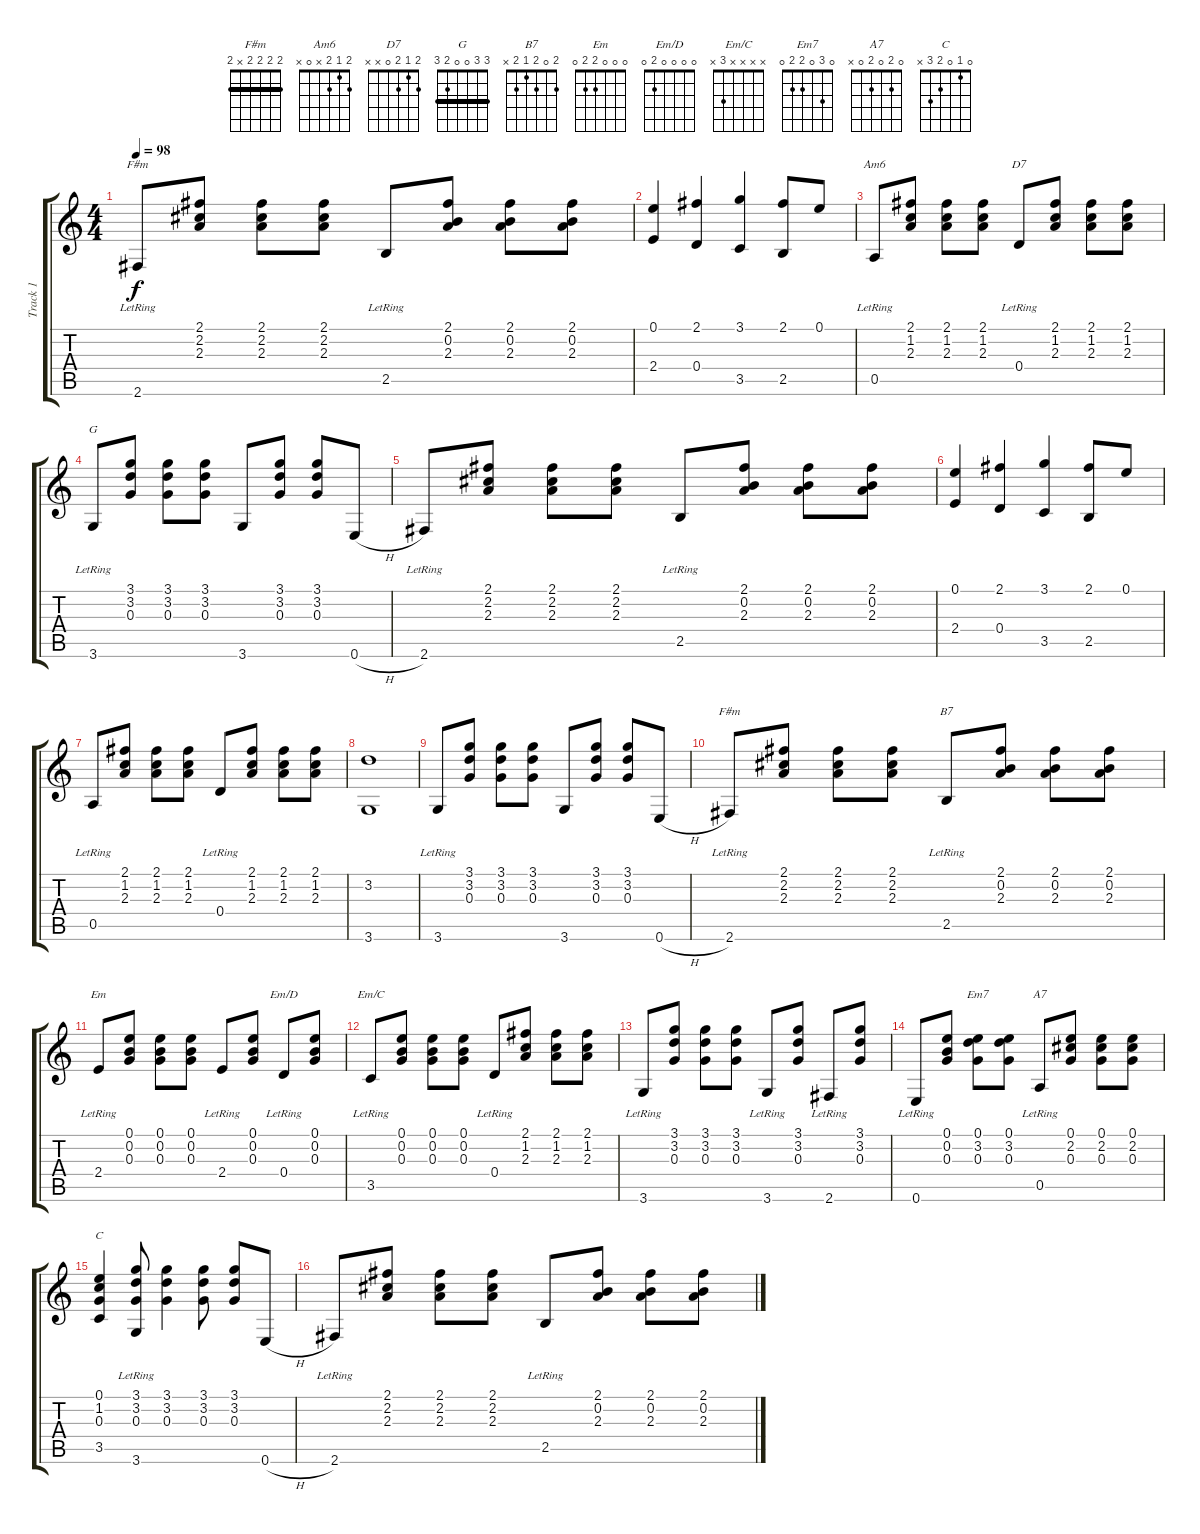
\track ("Track 1" "Track 1") {instrument acousticguitarsteel}
\staff {score tabs}
\tuning (E4 B3 G3 D3 A2 E2) {hide}
\chord ("F#m" 2 2 2 x x 2) {barre 2}
\chord ("Am6" 2 1 2 x 0 x)
\chord ("D7" 2 1 2 0 x x)
\chord ("G" 3 3 0 0 2 3) {barre 3}
\chord ("F#m" 2 2 2 2 x 2) {barre 2}
\chord ("B7" 2 0 2 1 2 x)
\chord ("Em" 0 0 0 2 2 0)
\chord ("Em/D" 0 0 0 0 2 0)
\chord ("Em/C" x x x x 3 x)
\chord ("Em7" 0 3 0 2 2 0)
\chord ("A7" 0 2 0 2 0 x)
\chord ("C" 0 1 0 2 3 x)
\ts (4 4)
\tempo 98
\clef g2
\ks c
2.6{lr}.8{ch "F#m" dy f} (2.1 2.2 2.3).8 (2.1 2.2 2.3).8 (2.1 2.2 2.3).8 2.5{lr}.8 (2.1 0.2 2.3).8 (2.1 0.2 2.3).8 (2.1 0.2 2.3).8 |
(0.1 2.4).4 (2.1 0.4).4 (3.1 3.5).4 (2.1 2.5).8 0.1.8 |
0.5{lr}.8{ch "Am6"} (2.1 1.2 2.3).8 (2.1 1.2 2.3).8 (2.1 1.2 2.3).8 0.4{lr}.8{ch "D7"} (2.1 1.2 2.3).8 (2.1 1.2 2.3).8 (2.1 1.2 2.3).8 |
3.6{lr}.8{ch "G"} (3.1 3.2 0.3).8 (3.1 3.2 0.3).8 (3.1 3.2 0.3).8 3.6.8 (3.1 3.2 0.3).8 (3.1 3.2 0.3).8 0.6{h}.8 |
2.6{lr}.8 (2.1 2.2 2.3).8 (2.1 2.2 2.3).8 (2.1 2.2 2.3).8 2.5{lr}.8 (2.1 0.2 2.3).8 (2.1 0.2 2.3).8 (2.1 0.2 2.3).8 |
(0.1 2.4).4 (2.1 0.4).4 (3.1 3.5).4 (2.1 2.5).8 0.1.8 |
0.5{lr}.8 (2.1 1.2 2.3).8 (2.1 1.2 2.3).8 (2.1 1.2 2.3).8 0.4{lr}.8 (2.1 1.2 2.3).8 (2.1 1.2 2.3).8 (2.1 1.2 2.3).8 |
(3.2 3.6).1 |
3.6{lr}.8 (3.1 3.2 0.3).8 (3.1 3.2 0.3).8 (3.1 3.2 0.3).8 3.6.8 (3.1 3.2 0.3).8 (3.1 3.2 0.3).8 0.6{h}.8 |
2.6{lr}.8{ch "F#m"} (2.1 2.2 2.3).8 (2.1 2.2 2.3).8 (2.1 2.2 2.3).8 2.5{lr}.8{ch "B7"} (2.1 0.2 2.3).8 (2.1 0.2 2.3).8 (2.1 0.2 2.3).8 |
2.4{lr}.8{ch "Em"} (0.1 0.2 0.3).8 (0.1 0.2 0.3).8 (0.1 0.2 0.3).8 2.4{lr}.8 (0.1 0.2 0.3).8 0.4{lr}.8{ch "Em/D"} (0.1 0.2 0.3).8 |
3.5{lr}.8{ch "Em/C"} (0.1 0.2 0.3).8 (0.1 0.2 0.3).8 (0.1 0.2 0.3).8 0.4{lr}.8 (2.1 1.2 2.3).8 (2.1 1.2 2.3).8 (2.1 1.2 2.3).8 |
3.6{lr}.8 (3.1 3.2 0.3).8 (3.1 3.2 0.3).8 (3.1 3.2 0.3).8 3.6{lr}.8 (3.1 3.2 0.3).8 2.6{lr}.8 (3.1 3.2 0.3).8 |
0.6{lr}.8 (0.1 0.2 0.3).8 (0.1 3.2 0.3).8{ch "Em7"} (0.1 3.2 0.3).8 0.5{lr}.8{ch "A7"} (0.1 2.2 0.3).8 (0.1 2.2 0.3).8 (0.1 2.2 0.3).8 |
(0.1 1.2 0.3 3.5).4{ch "C"} (3.1 3.2 0.3 3.6{lr}).8 (3.1 3.2 0.3).4 (3.1 3.2 0.3).8 (3.1 3.2 0.3).8 0.6{h}.8 |
2.6{lr}.8 (2.1 2.2 2.3).8 (2.1 2.2 2.3).8 (2.1 2.2 2.3).8 2.5{lr}.8 (2.1 0.2 2.3).8 (2.1 0.2 2.3).8 (2.1 0.2 2.3).8
